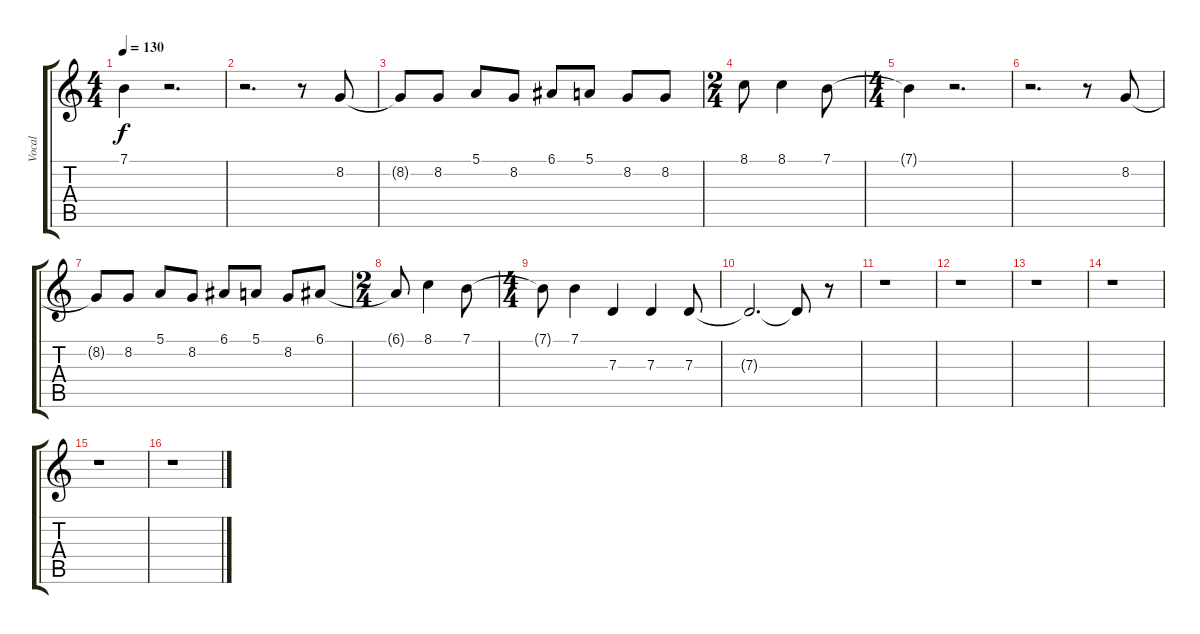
\track ("Vocal" "Vocal") {instrument lead6voice}
\staff {score tabs}
\tuning (E4 B3 G3 D3 A2 E2) {hide}
\ts (4 4)
\tempo 130
\clef g2
\ks c
7.1{t}.4{dy f} r.2{d} |
r.2{d} r.8 8.2.8 |
8.2{t}.8 8.2.8 5.1.8 8.2.8 6.1.8 5.1.8 8.2.8 8.2.8 |
\ts (2 4)
8.1.8 8.1.4 7.1.8 |
\ts (4 4)
7.1{t}.4 r.2{d} |
r.2{d} r.8 8.2.8 |
8.2{t}.8 8.2.8 5.1.8 8.2.8 6.1.8 5.1.8 8.2.8 6.1.8 |
\ts (2 4)
6.1{t}.8 8.1.4 7.1.8 |
\ts (4 4)
7.1{t}.8 7.1.4 7.3.4 7.3.4 7.3.8 |
7.3{t}.2{d} 7.3{t}.8 r.8 |
r.1 |
r.1 |
r.1 |
r.1 |
r.1 |
r.1
